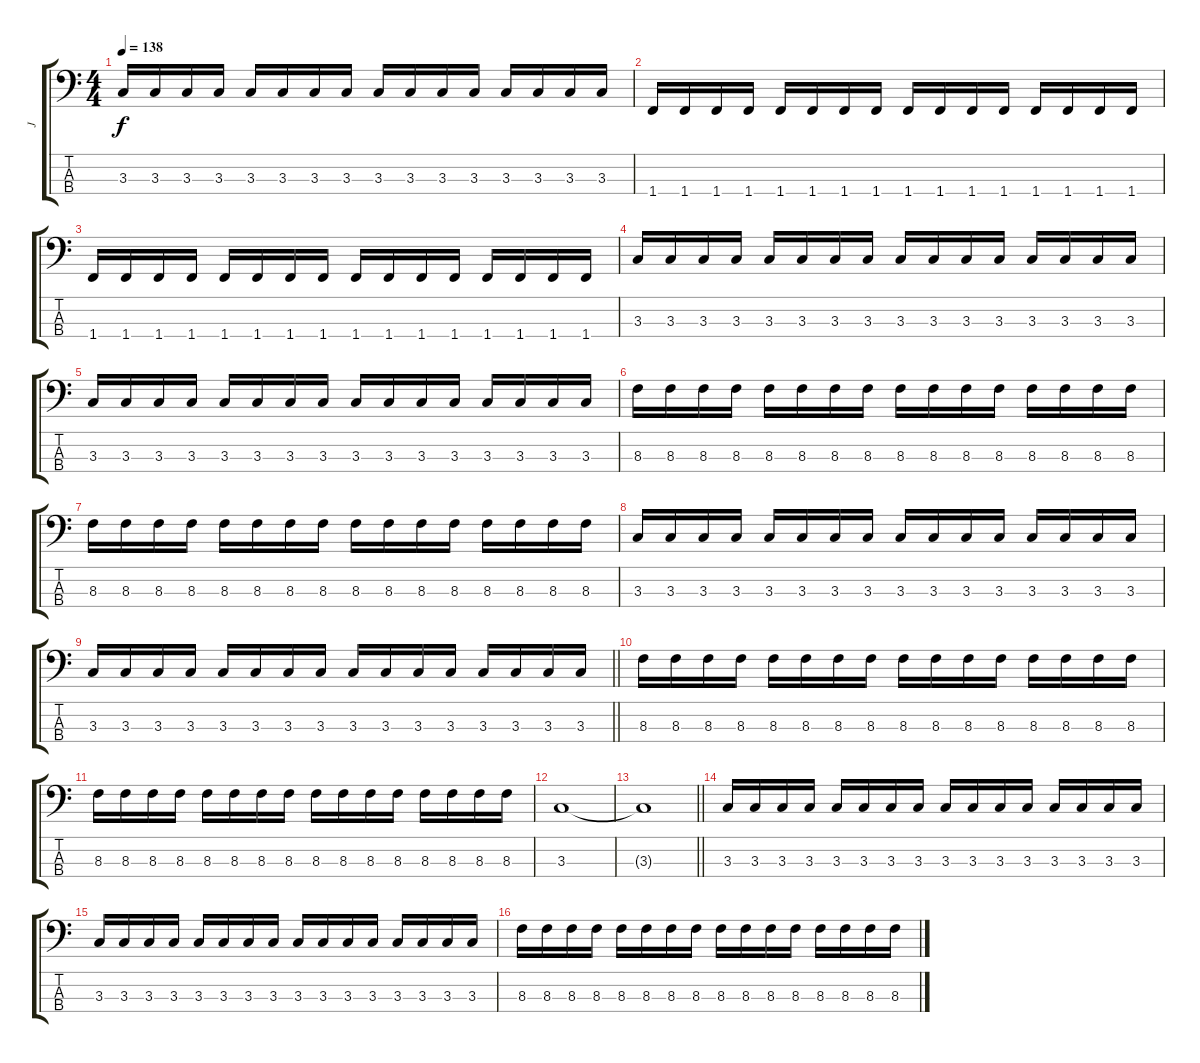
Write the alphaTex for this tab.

\track ("     J" "     J") {instrument electricbasspick}
\staff {score tabs}
\tuning (G2 D2 A1 E1) {hide}
\ts (4 4)
\tempo 138
\clef f4
\ks c
3.3.16{dy f} 3.3.16 3.3.16 3.3.16 3.3.16 3.3.16 3.3.16 3.3.16 3.3.16 3.3.16 3.3.16 3.3.16 3.3.16 3.3.16 3.3.16 3.3.16 |
1.4.16 1.4.16 1.4.16 1.4.16 1.4.16 1.4.16 1.4.16 1.4.16 1.4.16 1.4.16 1.4.16 1.4.16 1.4.16 1.4.16 1.4.16 1.4.16 |
1.4.16 1.4.16 1.4.16 1.4.16 1.4.16 1.4.16 1.4.16 1.4.16 1.4.16 1.4.16 1.4.16 1.4.16 1.4.16 1.4.16 1.4.16 1.4.16 |
3.3.16 3.3.16 3.3.16 3.3.16 3.3.16 3.3.16 3.3.16 3.3.16 3.3.16 3.3.16 3.3.16 3.3.16 3.3.16 3.3.16 3.3.16 3.3.16 |
3.3.16 3.3.16 3.3.16 3.3.16 3.3.16 3.3.16 3.3.16 3.3.16 3.3.16 3.3.16 3.3.16 3.3.16 3.3.16 3.3.16 3.3.16 3.3.16 |
8.3.16 8.3.16 8.3.16 8.3.16 8.3.16 8.3.16 8.3.16 8.3.16 8.3.16 8.3.16 8.3.16 8.3.16 8.3.16 8.3.16 8.3.16 8.3.16 |
8.3.16 8.3.16 8.3.16 8.3.16 8.3.16 8.3.16 8.3.16 8.3.16 8.3.16 8.3.16 8.3.16 8.3.16 8.3.16 8.3.16 8.3.16 8.3.16 |
3.3.16 3.3.16 3.3.16 3.3.16 3.3.16 3.3.16 3.3.16 3.3.16 3.3.16 3.3.16 3.3.16 3.3.16 3.3.16 3.3.16 3.3.16 3.3.16 |
\barLineRight lightlight
3.3.16 3.3.16 3.3.16 3.3.16 3.3.16 3.3.16 3.3.16 3.3.16 3.3.16 3.3.16 3.3.16 3.3.16 3.3.16 3.3.16 3.3.16 3.3.16 |
8.3.16 8.3.16 8.3.16 8.3.16 8.3.16 8.3.16 8.3.16 8.3.16 8.3.16 8.3.16 8.3.16 8.3.16 8.3.16 8.3.16 8.3.16 8.3.16 |
8.3.16 8.3.16 8.3.16 8.3.16 8.3.16 8.3.16 8.3.16 8.3.16 8.3.16 8.3.16 8.3.16 8.3.16 8.3.16 8.3.16 8.3.16 8.3.16 |
3.3.1 |
\barLineRight lightlight
3.3{t}.1 |
3.3.16 3.3.16 3.3.16 3.3.16 3.3.16 3.3.16 3.3.16 3.3.16 3.3.16 3.3.16 3.3.16 3.3.16 3.3.16 3.3.16 3.3.16 3.3.16 |
3.3.16 3.3.16 3.3.16 3.3.16 3.3.16 3.3.16 3.3.16 3.3.16 3.3.16 3.3.16 3.3.16 3.3.16 3.3.16 3.3.16 3.3.16 3.3.16 |
8.3.16 8.3.16 8.3.16 8.3.16 8.3.16 8.3.16 8.3.16 8.3.16 8.3.16 8.3.16 8.3.16 8.3.16 8.3.16 8.3.16 8.3.16 8.3.16
